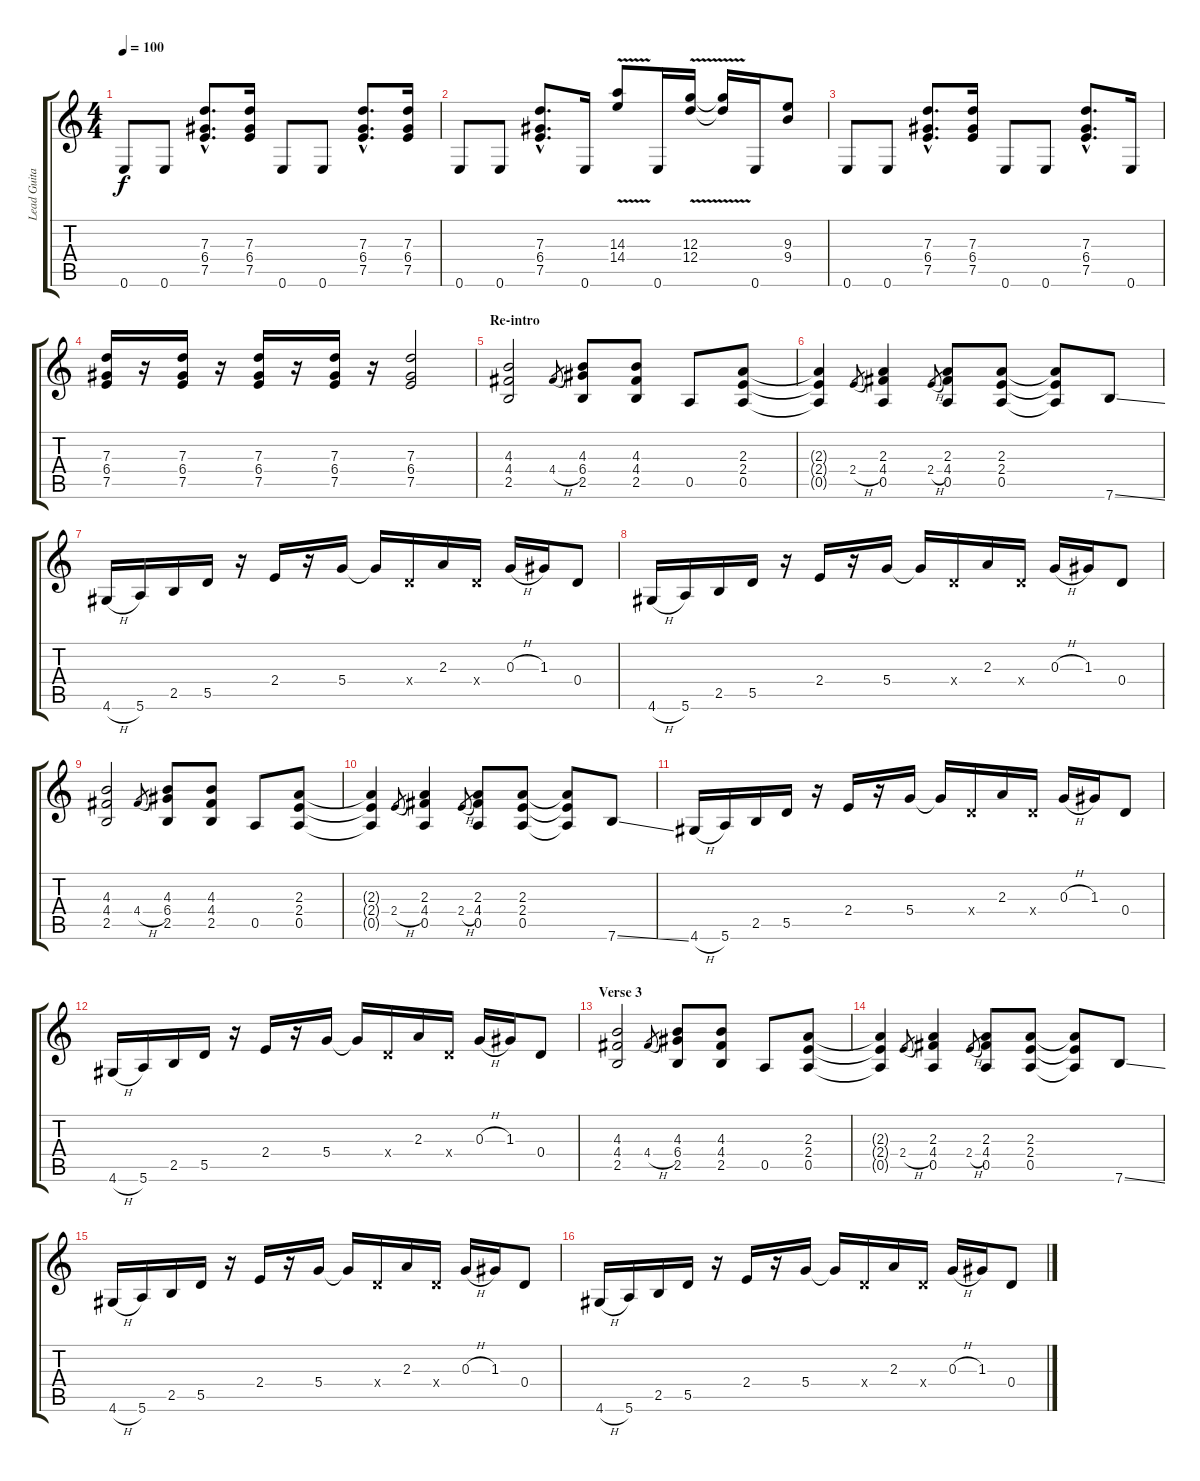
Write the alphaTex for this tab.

\track ("Lead Guitar" "Lead Guita") {instrument overdrivenguitar}
\staff {score tabs}
\tuning (E4 B3 G3 D3 A2 E2) {hide}
\ts (4 4)
\tempo 100
\clef g2
\ks c
0.6.8{dy f} 0.6.8 (7.3{hac} 6.4{hac} 7.5{hac}).8{d} (7.3 6.4 7.5).16 0.6.8 0.6.8 (7.3{hac} 6.4{hac} 7.5{hac}).8{d} (7.3 6.4 7.5).16 |
0.6.8 0.6.8 (7.3{hac} 6.4{hac} 7.5{hac}).8{d} 0.6.16 (14.3{v} 14.4{v}).8 0.6.16 (12.3{v} 12.4{v}).16 (12.3{t} 12.4{t}).16 0.6.16 (9.3 9.4).8 |
0.6.8 0.6.8 (7.3{hac} 6.4{hac} 7.5{hac}).8{d} (7.3 6.4 7.5).16 0.6.8 0.6.8 (7.3{hac} 6.4{hac} 7.5{hac}).8{d} 0.6.16 |
(7.3 6.4 7.5).16 r.16 (7.3 6.4 7.5).16 r.16 (7.3 6.4 7.5).16 r.16 (7.3 6.4 7.5).16 r.16 (7.3 6.4 7.5).2 |
\section ("" "Re-intro")
(4.3 4.4 2.5).2 4.4{h}.8{gr} (4.3 6.4 2.5).8 (4.3 4.4 2.5).8 0.5.8 (2.3 2.4 0.5).8 |
(2.3{t} 2.4{t} 0.5{t}).4 2.4{h}.8{gr} (2.3 4.4 0.5).4 2.4{h}.8{gr} (2.3 4.4 0.5).8 (2.3 2.4 0.5).8 (2.3{t} 2.4{t} 0.5{t}).8 7.6{ss}.8 |
4.6{h}.16 5.6.16 2.5.16 5.5.16 r.16 2.4.16 r.16 5.4.16 5.4{t}.16 0.4{x}.16 2.3.16 0.4{x}.16 0.3{h}.16 1.3.16 0.4.8 |
4.6{h}.16 5.6.16 2.5.16 5.5.16 r.16 2.4.16 r.16 5.4.16 5.4{t}.16 0.4{x}.16 2.3.16 0.4{x}.16 0.3{h}.16 1.3.16 0.4.8 |
(4.3 4.4 2.5).2 4.4{h}.8{gr} (4.3 6.4 2.5).8 (4.3 4.4 2.5).8 0.5.8 (2.3 2.4 0.5).8 |
(2.3{t} 2.4{t} 0.5{t}).4 2.4{h}.8{gr} (2.3 4.4 0.5).4 2.4{h}.8{gr} (2.3 4.4 0.5).8 (2.3 2.4 0.5).8 (2.3{t} 2.4{t} 0.5{t}).8 7.6{ss}.8 |
4.6{h}.16 5.6.16 2.5.16 5.5.16 r.16 2.4.16 r.16 5.4.16 5.4{t}.16 0.4{x}.16 2.3.16 0.4{x}.16 0.3{h}.16 1.3.16 0.4.8 |
4.6{h}.16 5.6.16 2.5.16 5.5.16 r.16 2.4.16 r.16 5.4.16 5.4{t}.16 0.4{x}.16 2.3.16 0.4{x}.16 0.3{h}.16 1.3.16 0.4.8 |
\section ("" "Verse 3")
(4.3 4.4 2.5).2 4.4{h}.8{gr} (4.3 6.4 2.5).8 (4.3 4.4 2.5).8 0.5.8 (2.3 2.4 0.5).8 |
(2.3{t} 2.4{t} 0.5{t}).4 2.4{h}.8{gr} (2.3 4.4 0.5).4 2.4{h}.8{gr} (2.3 4.4 0.5).8 (2.3 2.4 0.5).8 (2.3{t} 2.4{t} 0.5{t}).8 7.6{ss}.8 |
4.6{h}.16 5.6.16 2.5.16 5.5.16 r.16 2.4.16 r.16 5.4.16 5.4{t}.16 0.4{x}.16 2.3.16 0.4{x}.16 0.3{h}.16 1.3.16 0.4.8 |
4.6{h}.16 5.6.16 2.5.16 5.5.16 r.16 2.4.16 r.16 5.4.16 5.4{t}.16 0.4{x}.16 2.3.16 0.4{x}.16 0.3{h}.16 1.3.16 0.4.8
